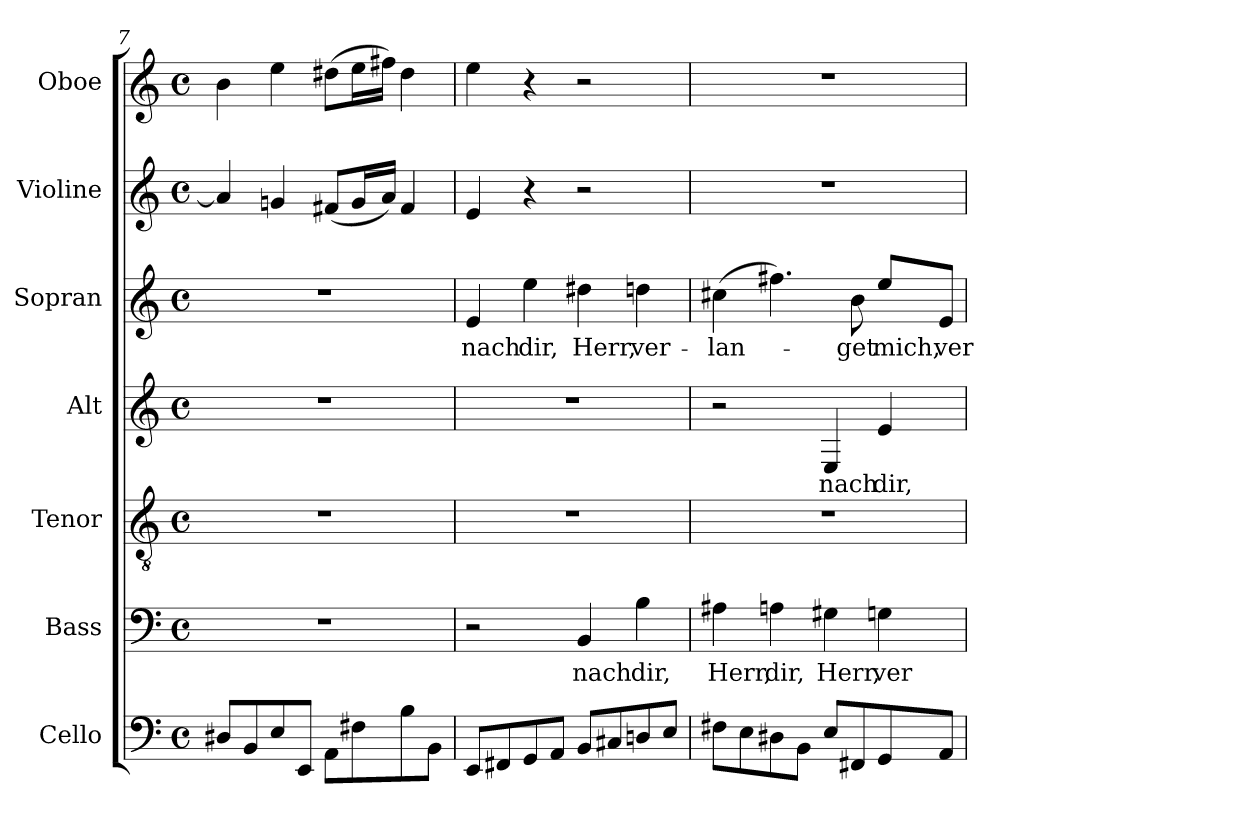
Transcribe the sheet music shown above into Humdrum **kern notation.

**kern	**kern	**text	**kern	**kern	**text	**kern	**text	**kern	**kern
*part7	*part6	*part6	*part5	*part4	*part4	*part3	*part3	*part2	*part1
*staff7	*staff6	*staff6	*staff5	*staff4	*staff4	*staff3	*staff3	*staff2	*staff1
*I"Cello	*I"Bass	*	*I"Tenor	*I"Alt	*	*I"Sopran	*	*I"Violine	*I"Oboe
*	*I'B.	*	*I'T.	*I'A.	*	*I'S.	*	*I'Vln. 1	*I'Ob.
*clefF4	*clefF4	*	*clefGv2	*clefG2	*	*clefG2	*	*clefG2	*clefG2
*	*	*	*ITrd7c12	*	*	*	*	*	*
*k[]	*k[]	*	*k[]	*k[]	*	*k[]	*	*k[]	*k[]
*C:	*C:	*	*C:	*C:	*	*C:	*	*C:	*C:
*M4/4	*M4/4	*	*M4/4	*M4/4	*	*M4/4	*	*M4/4	*M4/4
*met(c)	*met(c)	*	*met(c)	*met(c)	*	*met(c)	*	*met(c)	*met(c)
=7	=7	=7	=7	=7	=7	=7	=7	=7	=7
8D#Xi/L	1r	.	1r	1r	.	1r	.	4ai/]	4bi\
8BBi/	.	.	.	.	.	.	.	.	.
8Ei/	.	.	.	.	.	.	.	4gni/	4eei\
8EEi/J	.	.	.	.	.	.	.	.	.
8AAi\L	.	.	.	.	.	.	.	(8f#Xi/L	(8dd#Xi\L
8F#Xi\	.	.	.	.	.	.	.	16gi/L	16eei\L
.	.	.	.	.	.	.	.	16ai/JJ)	16ff#Xi\JJ)
8Bi\	.	.	.	.	.	.	.	4f#i/	4dd#i\
8BBi\J	.	.	.	.	.	.	.	.	.
=8	=8	=8	=8	=8	=8	=8	=8	=8	=8
!	!	!	!	!	!	!	!LO:LY:b:color=#000000	!	!
8EEi/L	2r	.	1r	1r	.	4ei/	nach	4ei/	4eei\
8FF#Xi/	.	.	.	.	.	.	.	.	.
!	!	!	!	!	!	!	!LO:LY:b:color=#000000	!	!
8GGi/	.	.	.	.	.	4eei\	dir,	4r	4r
8AAi/J	.	.	.	.	.	.	.	.	.
!	!	!LO:LY:b:color=#000000	!	!	!	!	!	!	!
!	!	!	!	!	!	!	!LO:LY:b:color=#000000	!	!
8BBi/L	4BBi/	nach	.	.	.	4dd#Xi\	Herr,	2r	2r
8C#Xi/	.	.	.	.	.	.	.	.	.
!	!	!LO:LY:b:color=#000000	!	!	!	!	!	!	!
!	!	!	!	!	!	!	!LO:LY:b:color=#000000	!	!
8Dni/	4Bi\	dir,	.	.	.	4ddni\	ver-	.	.
8Ei/J	.	.	.	.	.	.	.	.	.
!!LO:LB:g=z
=9	=9	=9	=9	=9	=9	=9	=9	=9	=9
!	!	!LO:LY:b:color=#000000	!	!	!	!	!	!	!
!	!	!	!	!	!	!	!LO:LY:b:color=#000000	!	!
8F#Xi\L	4A#Xi\	Herr,	1r	2r	.	(4cc#Xi\	-lan-	1r	1r
8Ei\	.	.	.	.	.	.	.	.	.
!	!	!LO:LY:b:color=#000000	!	!	!	!	!	!	!
8D#Xi\	4Ani\	dir,	.	.	.	4.ff#Xi\)	.	.	.
8BBi\J	.	.	.	.	.	.	.	.	.
!	!	!LO:LY:b:color=#000000	!	!	!	!	!	!	!
!	!	!	!	!	!LO:LY:b:color=#000000	!	!	!	!
8Ei/L	4G#Xi\	Herr,	.	4Ei/	nach	.	.	.	.
!	!	!	!	!	!	!	!LO:LY:b:color=#000000	!	!
8FF#Xi/	.	.	.	.	.	8bi\	-get	.	.
!	!	!LO:LY:b:color=#000000	!	!	!	!	!	!	!
!	!	!	!	!	!LO:LY:b:color=#000000	!	!	!	!
!	!	!	!	!	!	!	!LO:LY:b:color=#000000	!	!
8GGi/	4Gni\	ver-	.	4ei/	dir,	8eei/L	mich,	.	.
!	!	!	!	!	!	!	!LO:LY:b:color=#000000	!	!
8AAi/J	.	.	.	.	.	8ei/J	ver-	.	.
=	=	=	=	=	=	=	=	=	=
*-	*-	*-	*-	*-	*-	*-	*-	*-	*-
